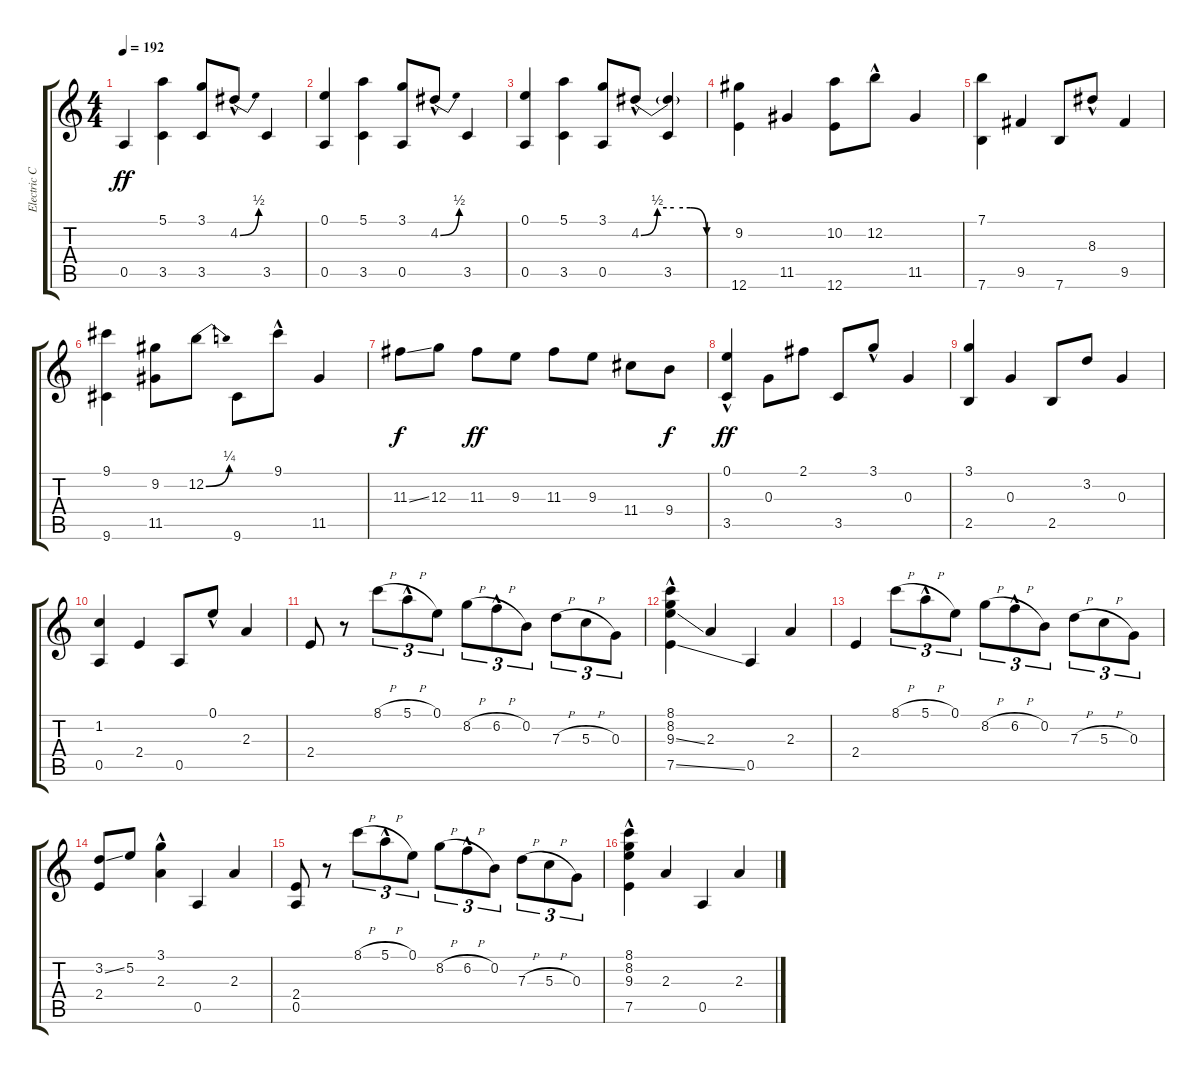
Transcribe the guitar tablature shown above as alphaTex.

\track ("Electric Clean" "Electric C") {instrument electricguitarjazz}
\staff {score tabs}
\tuning (E4 B3 G3 D3 A2 E2) {hide}
\ts (4 4)
\tempo 192
\clef g2
\ks c
0.5.4{dy ff} (5.1 3.5).4 (3.1 3.5).8 4.2{be (bend 0 0 60 2) hac}.8 3.5.4 |
(0.1 0.5).4 (5.1 3.5).4 (3.1 0.5).8 4.2{be (bend 0 0 60 2) hac}.8 3.5.4 |
(0.1 0.5).4 (5.1 3.5).4 (3.1 0.5).8 4.2{be (custom 0 0 15 2 30 2 45 2 60 0) hac}.8 (4.2{t} 3.5).4 |
(9.2 12.6).4 11.5.4 (10.2 12.6).8 12.2{hac}.8 11.5.4 |
(7.1 7.6).4 9.5.4 7.6.8 8.3{hac}.8 9.5.4 |
(9.1 9.6).4 (9.2 11.5).8 12.2{be (bend 0 0 60 1)}.8 9.6.8 9.1{hac}.8 11.5.4 |
11.3{ss}.8{dy f} 12.3.8 11.3.8{dy ff} 9.3.8 11.3.8 9.3.8 11.4.8 9.4.8{dy f} |
(0.1{hac} 3.5).4{dy ff} 0.3.8 2.1.8 3.5.8 3.1{hac}.8 0.3.4 |
(3.1 2.5).4 0.3.4 2.5.8 3.2.8 0.3.4 |
(1.2 0.5).4 2.4.4 0.5.8 0.1{hac}.8 2.3.4 |
2.4.8 r.8 8.1{h}.8{tu (3 2)} 5.1{h hac}.8{tu (3 2)} 0.1.8{tu (3 2)} 8.2{h}.8{tu (3 2)} 6.2{h hac}.8{tu (3 2)} 0.2.8{tu (3 2)} 7.3{h}.8{tu (3 2)} 5.3{h}.8{tu (3 2)} 0.3.8{tu (3 2)} |
(8.1{hac} 8.2{hac} 9.3{ss hac} 7.5{ss}).4 2.3.4 0.5.4 2.3.4 |
2.4.4 8.1{h}.8{tu (3 2)} 5.1{h hac}.8{tu (3 2)} 0.1.8{tu (3 2)} 8.2{h}.8{tu (3 2)} 6.2{h hac}.8{tu (3 2)} 0.2.8{tu (3 2)} 7.3{h}.8{tu (3 2)} 5.3{h}.8{tu (3 2)} 0.3.8{tu (3 2)} |
(3.2{ss} 2.4).8 5.2.8 (3.1{hac} 2.3).4 0.5.4 2.3.4 |
(2.4 0.5).8 r.8 8.1{h}.8{tu (3 2)} 5.1{h hac}.8{tu (3 2)} 0.1.8{tu (3 2)} 8.2{h}.8{tu (3 2)} 6.2{h hac}.8{tu (3 2)} 0.2.8{tu (3 2)} 7.3{h}.8{tu (3 2)} 5.3{h}.8{tu (3 2)} 0.3.8{tu (3 2)} |
(8.1{hac} 8.2{hac} 9.3{hac} 7.5).4 2.3.4 0.5.4 2.3.4
